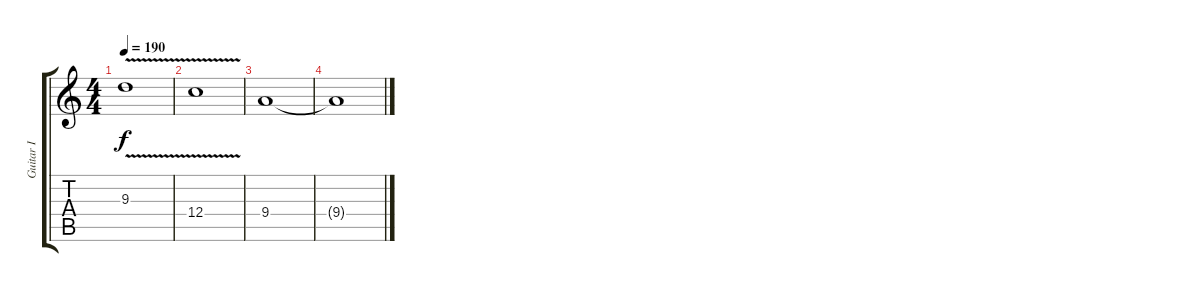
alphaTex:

\track ("Guitar I" "Guitar I") {instrument distortionguitar}
\staff {score tabs}
\tuning (D4 A3 F3 C3 G2 D2) {hide}
\ts (4 4)
\tempo 190
\clef g2
\ks c
9.3{v}.1{dy f} |
12.4{v}.1 |
9.4.1 |
9.4{t}.1
